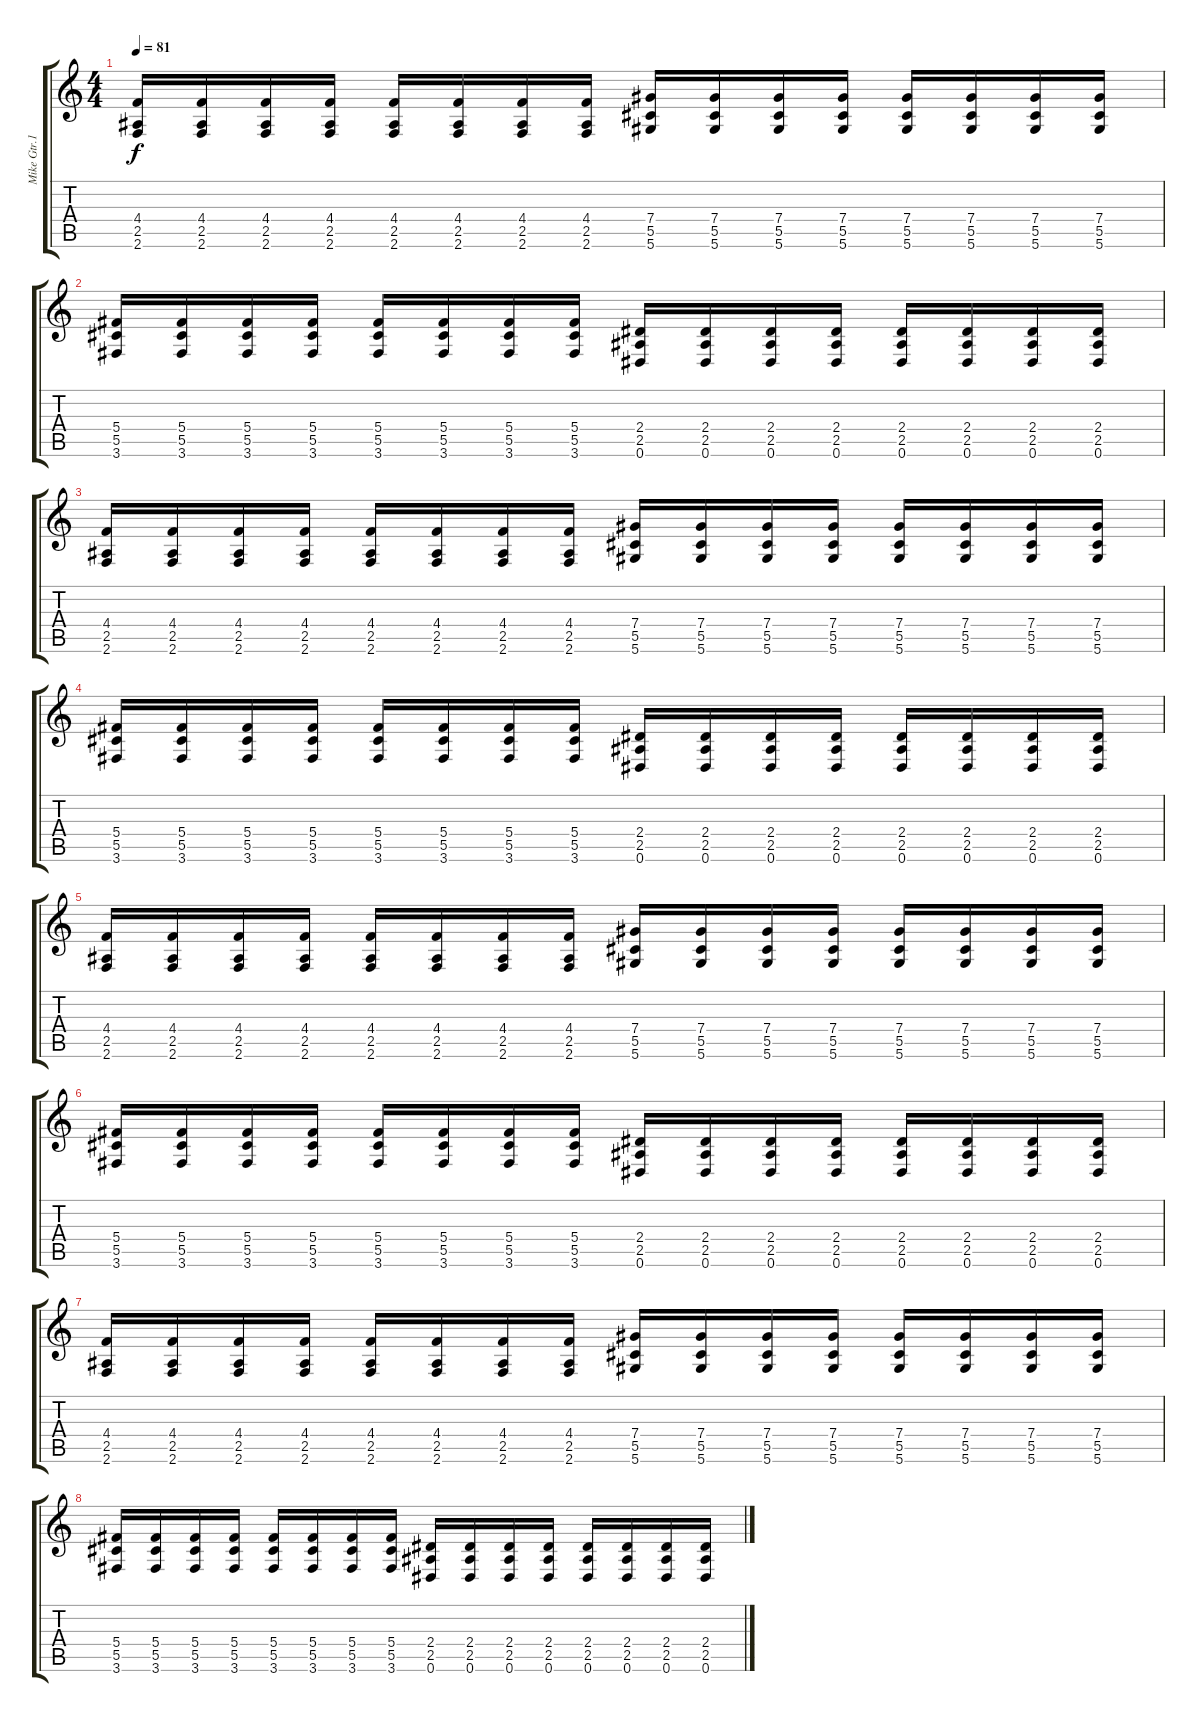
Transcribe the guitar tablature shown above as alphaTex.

\track ("Mike Gtr.1" "Mike Gtr.1") {instrument distortionguitar}
\staff {score tabs}
\tuning (Eb4 Bb3 Gb3 Db3 Ab2 Eb2) {hide}
\ts (4 4)
\tempo 81
\clef g2
\ks c
(4.4 2.5 2.6).16{dy f volume 12} (4.4 2.5 2.6).16 (4.4 2.5 2.6).16 (4.4 2.5 2.6).16 (4.4 2.5 2.6).16 (4.4 2.5 2.6).16 (4.4 2.5 2.6).16 (4.4 2.5 2.6).16 (7.4 5.5 5.6).16 (7.4 5.5 5.6).16 (7.4 5.5 5.6).16 (7.4 5.5 5.6).16 (7.4 5.5 5.6).16 (7.4 5.5 5.6).16 (7.4 5.5 5.6).16 (7.4 5.5 5.6).16 |
(5.4 5.5 3.6).16 (5.4 5.5 3.6).16 (5.4 5.5 3.6).16 (5.4 5.5 3.6).16 (5.4 5.5 3.6).16 (5.4 5.5 3.6).16 (5.4 5.5 3.6).16 (5.4 5.5 3.6).16 (2.4 2.5 0.6).16 (2.4 2.5 0.6).16 (2.4 2.5 0.6).16 (2.4 2.5 0.6).16 (2.4 2.5 0.6).16 (2.4 2.5 0.6).16 (2.4 2.5 0.6).16 (2.4 2.5 0.6).16 |
(4.4 2.5 2.6).16 (4.4 2.5 2.6).16 (4.4 2.5 2.6).16 (4.4 2.5 2.6).16 (4.4 2.5 2.6).16 (4.4 2.5 2.6).16 (4.4 2.5 2.6).16 (4.4 2.5 2.6).16 (7.4 5.5 5.6).16 (7.4 5.5 5.6).16 (7.4 5.5 5.6).16 (7.4 5.5 5.6).16 (7.4 5.5 5.6).16 (7.4 5.5 5.6).16 (7.4 5.5 5.6).16 (7.4 5.5 5.6).16 |
(5.4 5.5 3.6).16 (5.4 5.5 3.6).16 (5.4 5.5 3.6).16 (5.4 5.5 3.6).16 (5.4 5.5 3.6).16 (5.4 5.5 3.6).16 (5.4 5.5 3.6).16 (5.4 5.5 3.6).16 (2.4 2.5 0.6).16 (2.4 2.5 0.6).16 (2.4 2.5 0.6).16 (2.4 2.5 0.6).16 (2.4 2.5 0.6).16 (2.4 2.5 0.6).16 (2.4 2.5 0.6).16 (2.4 2.5 0.6).16 |
(4.4 2.5 2.6).16 (4.4 2.5 2.6).16 (4.4 2.5 2.6).16 (4.4 2.5 2.6).16 (4.4 2.5 2.6).16 (4.4 2.5 2.6).16 (4.4 2.5 2.6).16 (4.4 2.5 2.6).16 (7.4 5.5 5.6).16 (7.4 5.5 5.6).16 (7.4 5.5 5.6).16 (7.4 5.5 5.6).16 (7.4 5.5 5.6).16 (7.4 5.5 5.6).16 (7.4 5.5 5.6).16 (7.4 5.5 5.6).16 |
(5.4 5.5 3.6).16 (5.4 5.5 3.6).16 (5.4 5.5 3.6).16 (5.4 5.5 3.6).16 (5.4 5.5 3.6).16 (5.4 5.5 3.6).16 (5.4 5.5 3.6).16 (5.4 5.5 3.6).16 (2.4 2.5 0.6).16 (2.4 2.5 0.6).16 (2.4 2.5 0.6).16 (2.4 2.5 0.6).16 (2.4 2.5 0.6).16 (2.4 2.5 0.6).16 (2.4 2.5 0.6).16 (2.4 2.5 0.6).16 |
(4.4 2.5 2.6).16 (4.4 2.5 2.6).16 (4.4 2.5 2.6).16 (4.4 2.5 2.6).16 (4.4 2.5 2.6).16 (4.4 2.5 2.6).16 (4.4 2.5 2.6).16 (4.4 2.5 2.6).16 (7.4 5.5 5.6).16 (7.4 5.5 5.6).16 (7.4 5.5 5.6).16 (7.4 5.5 5.6).16 (7.4 5.5 5.6).16 (7.4 5.5 5.6).16 (7.4 5.5 5.6).16 (7.4 5.5 5.6).16 |
(5.4 5.5 3.6).16 (5.4 5.5 3.6).16 (5.4 5.5 3.6).16 (5.4 5.5 3.6).16 (5.4 5.5 3.6).16 (5.4 5.5 3.6).16 (5.4 5.5 3.6).16 (5.4 5.5 3.6).16 (2.4 2.5 0.6).16 (2.4 2.5 0.6).16 (2.4 2.5 0.6).16 (2.4 2.5 0.6).16 (2.4 2.5 0.6).16 (2.4 2.5 0.6).16 (2.4 2.5 0.6).16 (2.4 2.5 0.6).16
